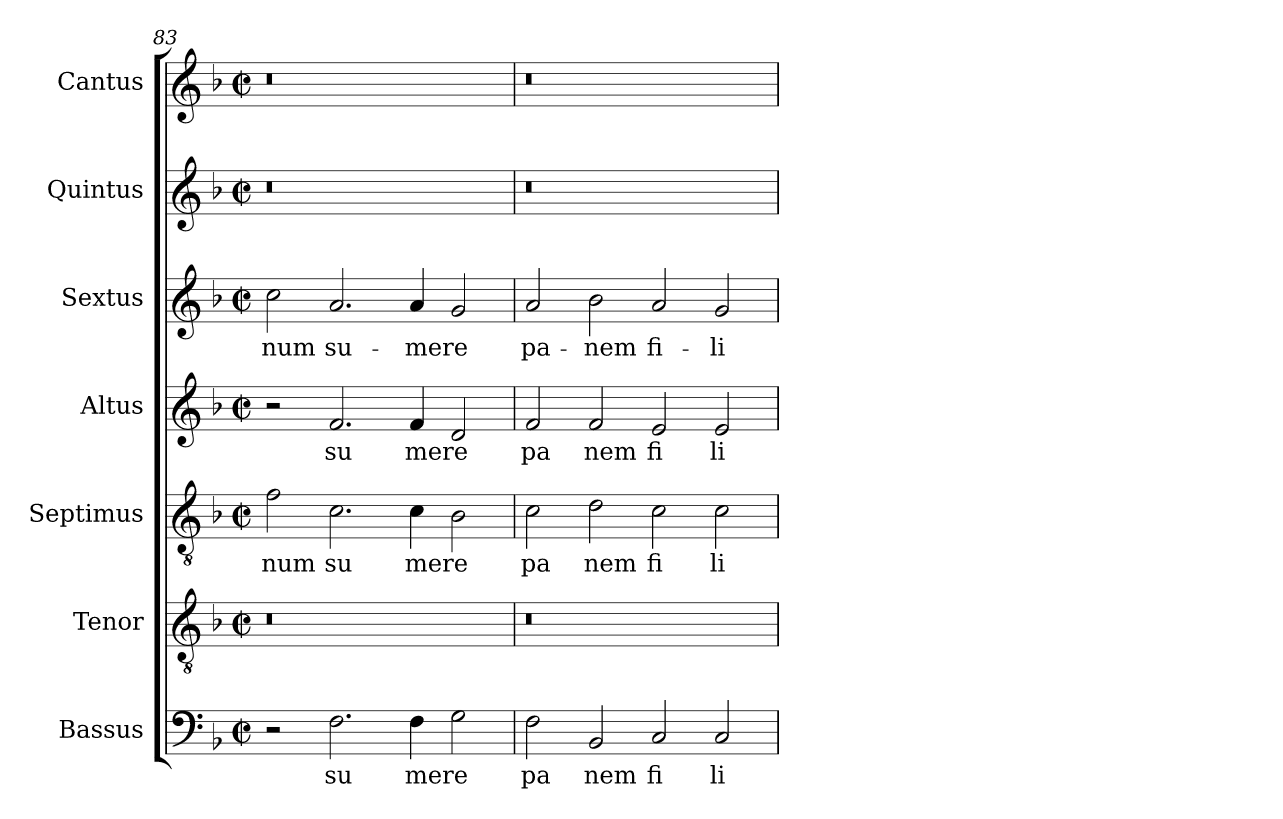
**kern	**text	**kern	**kern	**text	**kern	**text	**kern	**text	**kern	**kern
*part7	*part7	*part6	*part5	*part5	*part4	*part4	*part3	*part3	*part2	*part1
*staff7	*staff7	*staff6	*staff5	*staff5	*staff4	*staff4	*staff3	*staff3	*staff2	*staff1
*I"Bassus	*	*I"Tenor	*I"Septimus	*	*I"Altus	*	*I"Sextus	*	*I"Quintus	*I"Cantus
!!LO:PB:g=z
*clefF4	*	*clefGv2	*clefGv2	*	*clefG2	*	*clefG2	*	*clefG2	*clefG2
*k[b-]	*	*k[b-]	*k[b-]	*	*k[b-]	*	*k[b-]	*	*k[b-]	*k[b-]
*F:	*	*F:	*F:	*	*F:	*	*F:	*	*F:	*F:
*M2/2	*	*M2/2	*M2/2	*	*M2/2	*	*M2/2	*	*M2/2	*M2/2
*met(c|)	*	*met(c|)	*met(c|)	*	*met(c|)	*	*met(c|)	*	*met(c|)	*met(c|)
=83	=83	=83	=83	=83	=83	=83	=83	=83	=83	=83
!	!	!	!	!LO:LY:b:cj	!	!	!	!LO:LY:b:cj	!	!
2r	.	0r	2f\	num	2r	.	2cc\	-num	0r	0r
!	!LO:LY:b:cj	!	!	!LO:LY:b:cj	!	!LO:LY:b:cj	!	!LO:LY:b:cj	!	!
2.F\	su	.	2.c\	su	2.f/	su	2.a/	su-	.	.
!	!LO:LY:b:cj	!	!	!LO:LY:b:cj	!	!LO:LY:b:cj	!	!LO:LY:b:cj	!	!
4F\	mere	.	4c\	mere	4f/	mere	4a/	-mere	.	.
2G\	.	.	2B-\	.	2d/	.	2g/	.	.	.
=84	=84	=84	=84	=84	=84	=84	=84	=84	=84	=84
!	!LO:LY:b:cj	!	!	!LO:LY:b:cj	!	!LO:LY:b:cj	!	!LO:LY:b:cj	!	!
2F\	pa	0r	2c\	pa	2f/	pa	2a/	pa-	0r	0r
!	!LO:LY:b:cj	!	!	!LO:LY:b:cj	!	!LO:LY:b:cj	!	!LO:LY:b:cj	!	!
2BB-/	nem	.	2d\	nem	2f/	nem	2b-\	-nem	.	.
!	!LO:LY:b:cj	!	!	!LO:LY:b:cj	!	!LO:LY:b:cj	!	!LO:LY:b:cj	!	!
2C/	fi	.	2c\	fi	2e/	fi	2a/	fi-	.	.
!	!LO:LY:b:cj	!	!	!LO:LY:b:cj	!	!LO:LY:b:cj	!	!LO:LY:b:cj	!	!
2C/	li	.	2c\	li	2e/	li	2g/	-li-	.	.
=	=	=	=	=	=	=	=	=	=	=
*-	*-	*-	*-	*-	*-	*-	*-	*-	*-	*-
